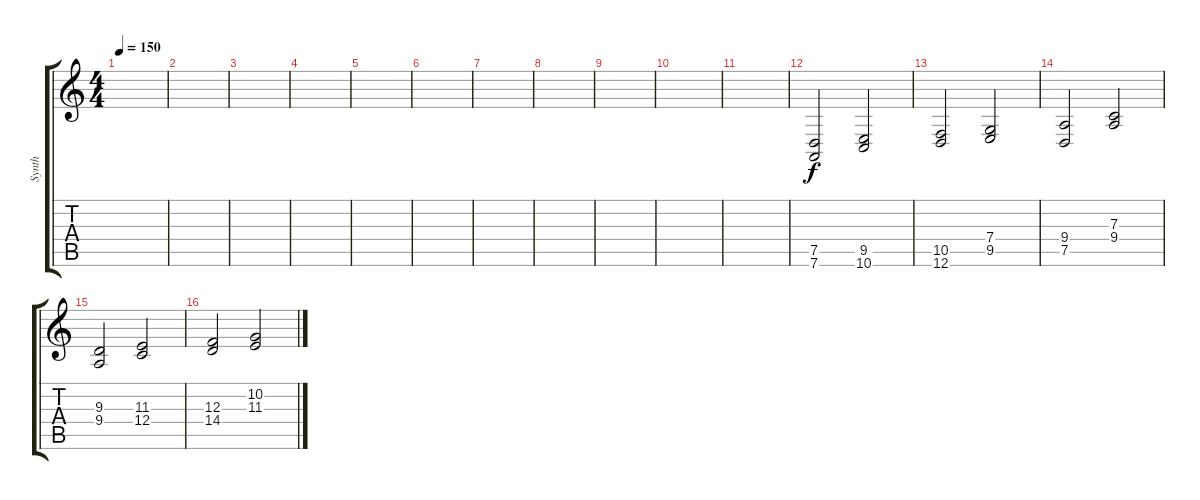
\track ("Synth" "Synth") {instrument tremolostrings}
\staff {score tabs}
\tuning (D4 A3 F3 C3 G2 D2) {hide}
\ts (4 4)
\tempo 150
\clef g2
\ks c
|
|
|
|
|
|
|
|
|
|
|
(7.5 7.6).2 (9.5 10.6).2 |
(10.5 12.6).2 (7.4 9.5).2 |
(9.4 7.5).2 (7.3 9.4).2 |
(9.3 9.4).2 (11.3 12.4).2 |
(12.3 14.4).2 (10.2 11.3).2
